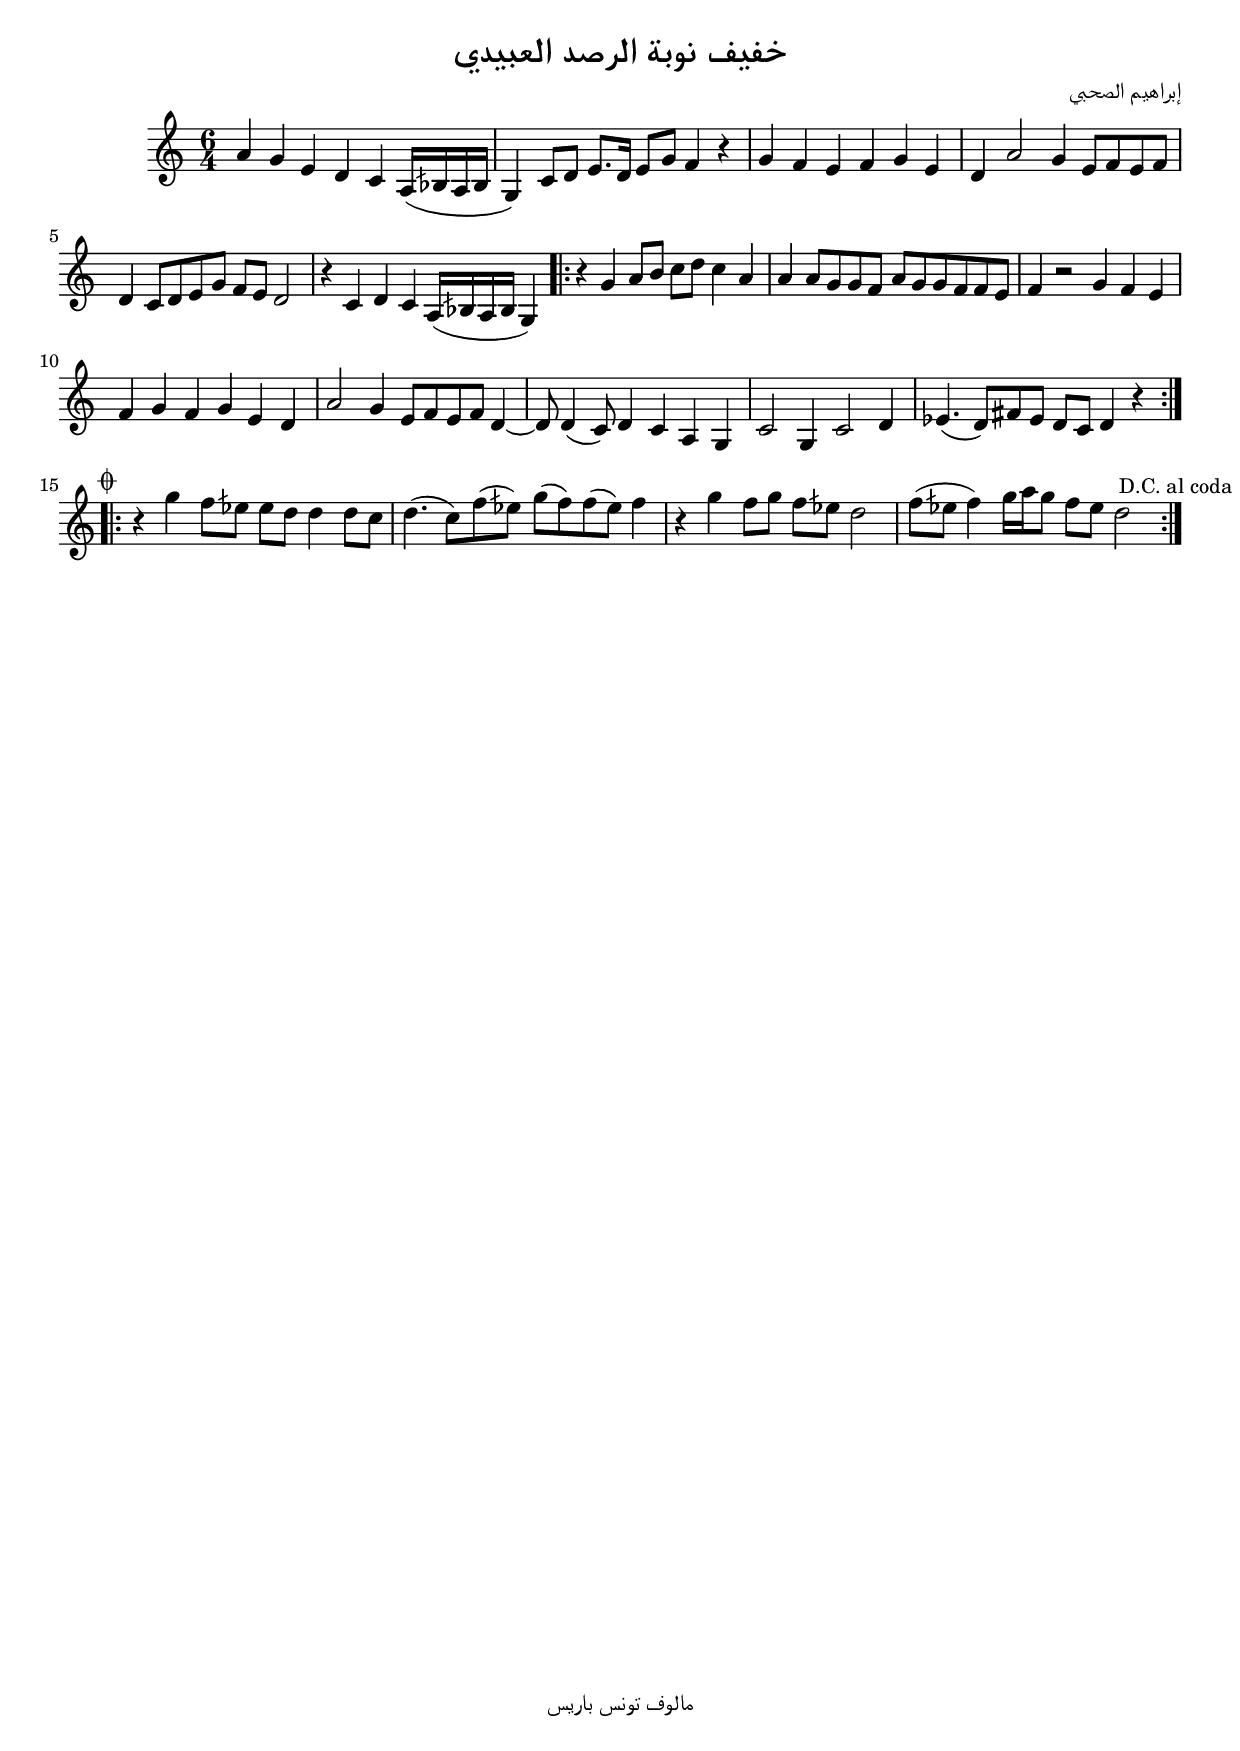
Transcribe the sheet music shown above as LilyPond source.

\language "italiano"
\include "arabic.ly"
\header {
  title = "خفيف نوبة الرصد العبيدي"
  composer = "إبراهيم الصحبي"
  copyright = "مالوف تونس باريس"
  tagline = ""
}
Coda = {
  \once \override Score.RehearsalMark #'break-visibility = #'#(#f #t #t)
  \mark \markup { \small \musicglyph #"scripts.coda" }
}
DCcoda = {
  \once \override Score.RehearsalMark #'break-visibility = #'#(#t #t #f)
  \mark \markup { \small "D.C. al coda" }
}
khafif = \relative do'' {
  \time 6/4
  la sol mi re do la16 (sisb la sisb |
  sol4) do8 re mi8. re16 mi8 sol fa4 r |
  sol4 fa mi fa sol mi |
  re la'2 sol4 mi8 fa mi fa |
  re4 do8 re mi sol fa mi re2 |
  r4 do re do la16 (sisb la sisb sol4) |
  \repeat volta 5
  {
    r sol' la8 si do re do4 la |
    la la8 sol sol fa la sol sol fa fa mi |
    fa4 r2 sol4 fa mi |
    fa sol fa sol mi re |
    la'2 sol4 mi8 fa mi fa re4~ |
    re8 re4 (do8) re4 do la sol |
    do2 sol4 do2 re4 |
    mib4. (re8) fad mib re do re4 r4 |
    \Coda
  }
  \repeat volta 2
  {
    r sol' fa8 misb misb re re4 re8 do |
    re4. (do8) fa (misb) sol (fa) fa (misb) fa4 |
    r4 sol4 fa8 sol fa misb re2 |
    fa8 (misb fa4) sol16 la sol8 fa misb re2 |
  }
  \DCcoda
}
\book
{
  \score
  {
    \new Staff \with {midiInstrument = #"violin"} \khafif
    \layout { }
  }
  \score
  {
    \new StaffGroup
    <<
      \new Staff \new DrumStaff \drummode
      {
        \time 6/4
        \repeat unfold 26 {bd4 r sn sn sn r}
      }
      \new Staff \with {midiInstrument = #"violin"} \khafif
    >>
    \midi {
    \tempo 4 = 100
    }
  }
}